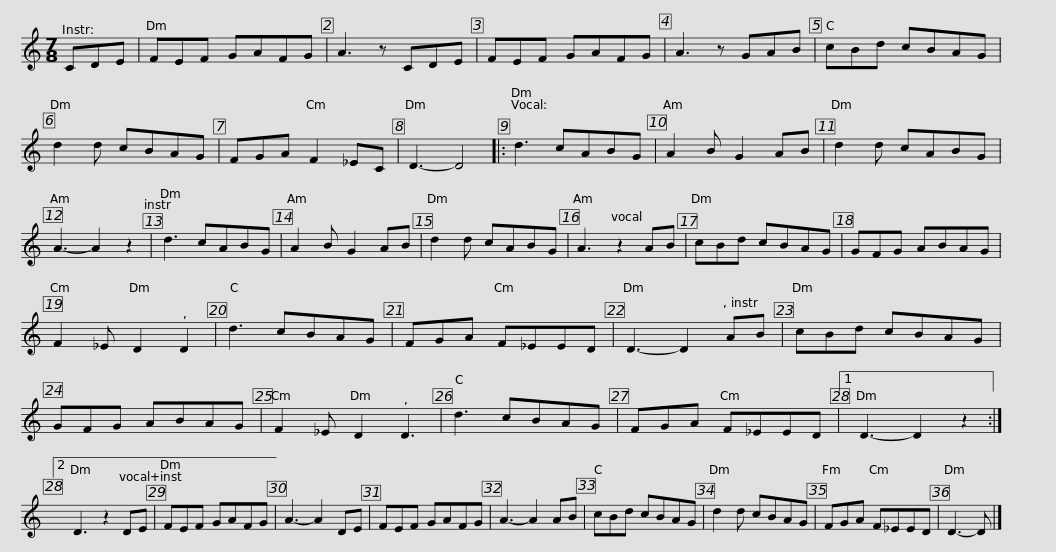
X:1
L:1/8
M:7/8
I:linebreak $
K:C
V:1 treble
V:1
 CDE | FEF GAFG | A3 z CDE | FEF GAFG | A3 z GAB | %5
 cBd cBAG | d2 d cBAG |$ FGA F2 _EC | D3- D4 |: d3 cABG | %10
 A2 B G2 AB | d2 d cABG | A3- A2 z2 | d3 cABG | A2 B G2 AB |$ %15
 d2 d cABG | A3 z2 AB | cBd cBAG | GFG ABAG | F2 _E D2 D2 | %20
 d3 cBAG | FGA F_EED |$ D3- D2 AB | cBd cBAG | GFG ABAG | %25
 F2 _E D2 D3 | d3 cBAG | FGA F_EED |1 D3- D2 z2 :|2$ D3 z2 DE | %30
 FEF GAFG | A3- A2 DE | FEF GAFG | A3- A2 AB | cBd cBAG | %35
 d2 d cBAG |$ FGA F_EED | D3- D |] %38
